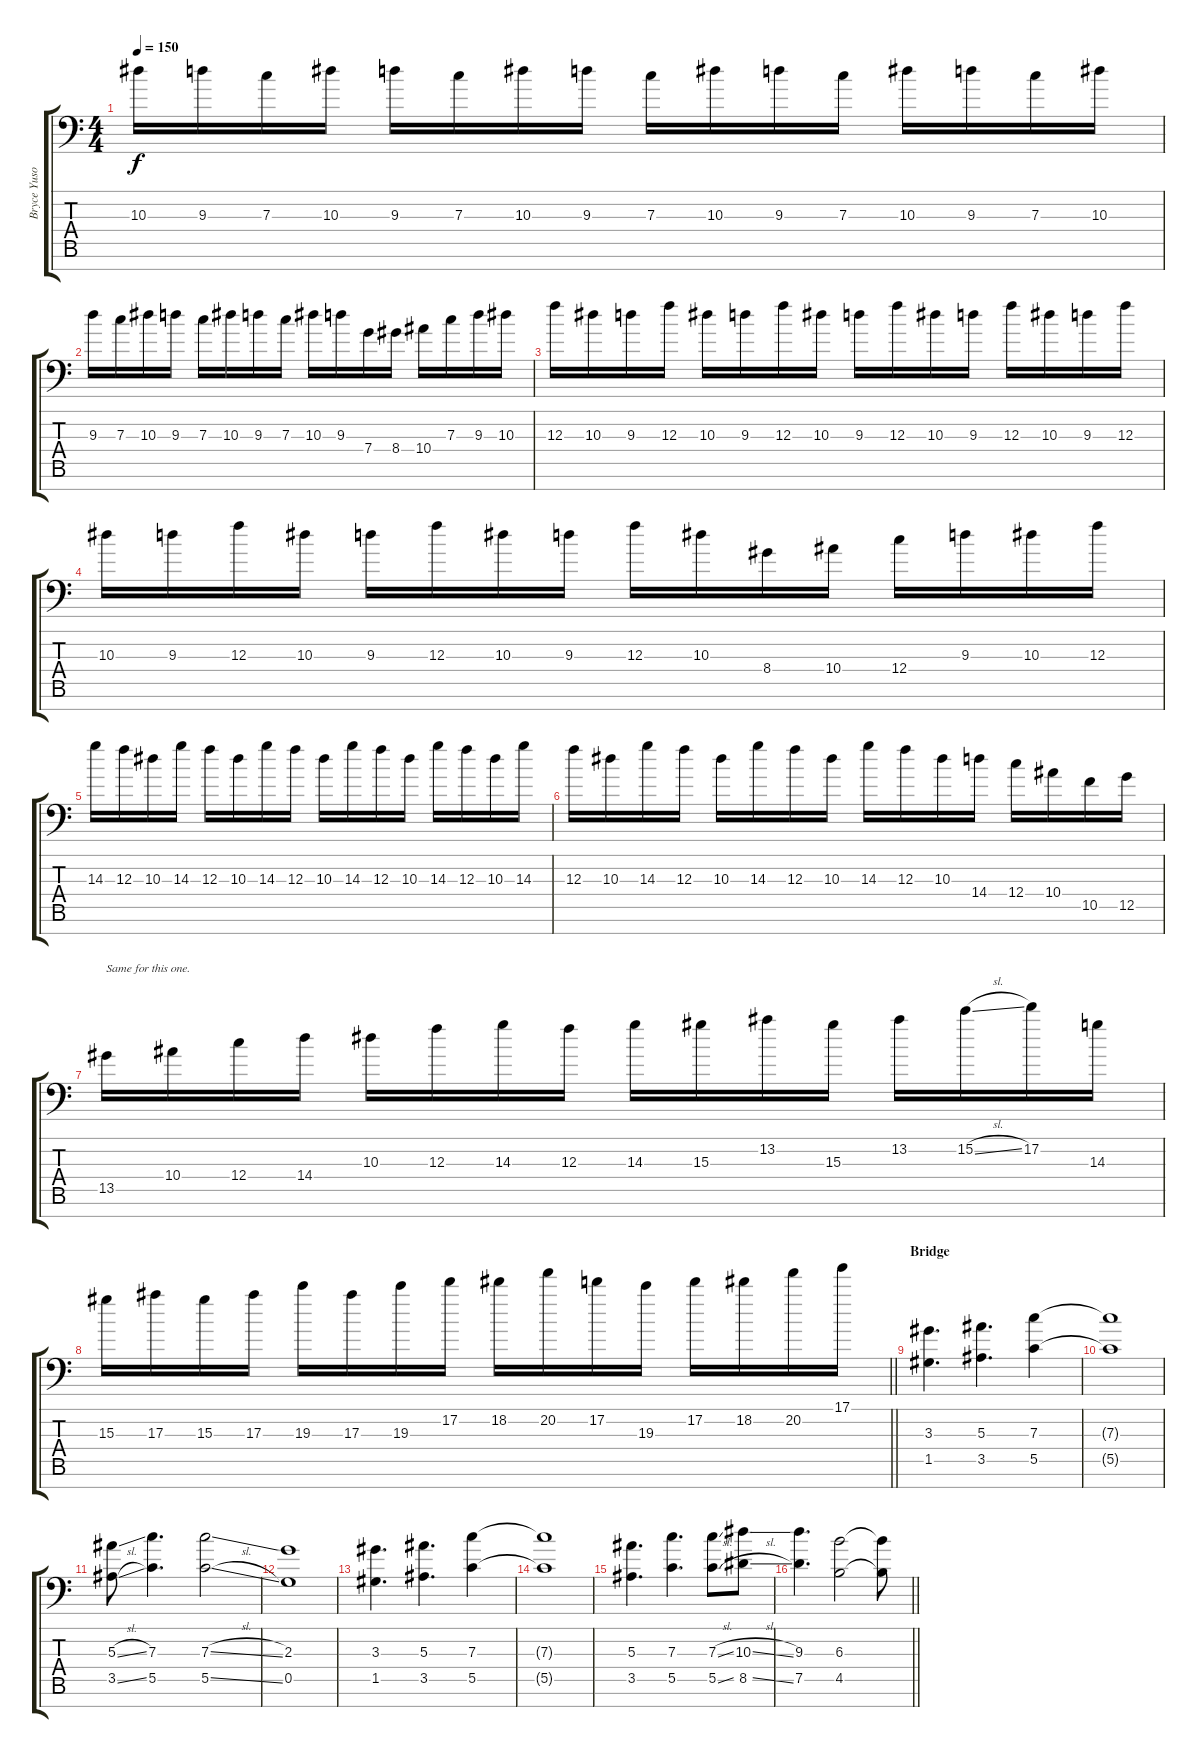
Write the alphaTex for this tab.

\track ("Bryce Yuson (Lead)" "Bryce Yuso") {instrument distortionguitar}
\staff {score tabs}
\tuning (D4 A3 F3 C3 G2 D2 G1) {hide}
\ts (4 4)
\tempo 150
\clef f4
\ks c
10.3.16{dy f} 9.3.16 7.3.16 10.3.16 9.3.16 7.3.16 10.3.16 9.3.16 7.3.16 10.3.16 9.3.16 7.3.16 10.3.16 9.3.16 7.3.16 10.3.16 |
9.3.16 7.3.16 10.3.16 9.3.16 7.3.16 10.3.16 9.3.16 7.3.16 10.3.16 9.3.16 7.4.16 8.4.16 10.4.16 7.3.16 9.3.16 10.3.16 |
12.3.16 10.3.16 9.3.16 12.3.16 10.3.16 9.3.16 12.3.16 10.3.16 9.3.16 12.3.16 10.3.16 9.3.16 12.3.16 10.3.16 9.3.16 12.3.16 |
10.3.16 9.3.16 12.3.16 10.3.16 9.3.16 12.3.16 10.3.16 9.3.16 12.3.16 10.3.16 8.4.16 10.4.16 12.4.16 9.3.16 10.3.16 12.3.16 |
14.3.16 12.3.16 10.3.16 14.3.16 12.3.16 10.3.16 14.3.16 12.3.16 10.3.16 14.3.16 12.3.16 10.3.16 14.3.16 12.3.16 10.3.16 14.3.16 |
12.3.16 10.3.16 14.3.16 12.3.16 10.3.16 14.3.16 12.3.16 10.3.16 14.3.16 12.3.16 10.3.16 14.4.16 12.4.16 10.4.16 10.5.16 12.5.16 |
13.5.16{txt "Same for this one."} 10.4.16 12.4.16 14.4.16 10.3.16 12.3.16 14.3.16 12.3.16 14.3.16 15.3.16 13.2.16 15.3.16 13.2.16 15.2{sl}.16 17.2.16 14.3.16 |
\barLineRight lightlight
15.3.16 17.3.16 15.3.16 17.3.16 19.3.16 17.3.16 19.3.16 17.2.16 18.2.16 20.2.16 17.2.16 19.3.16 17.2.16 18.2.16 20.2.16 17.1.16 |
\section ("" "Bridge")
(3.3 1.5).4{d} (5.3 3.5).4{d} (7.3 5.5).4 |
(7.3{t} 5.5{t}).1 |
(5.3{sl} 3.5{sl}).8 (7.3 5.5).4{d} (7.3{sl} 5.5{sl}).2 |
(2.3 0.5).1 |
(3.3 1.5).4{d} (5.3 3.5).4{d} (7.3 5.5).4 |
(7.3{t} 5.5{t}).1 |
(5.3 3.5).4{d} (7.3 5.5).4{d} (7.3{sl} 5.5{sl}).8 (10.3{sl} 8.5{sl}).8 |
\barLineRight lightlight
(9.3 7.5).4{d} (6.3 4.5).2 (6.3{t} 4.5{t}).8
